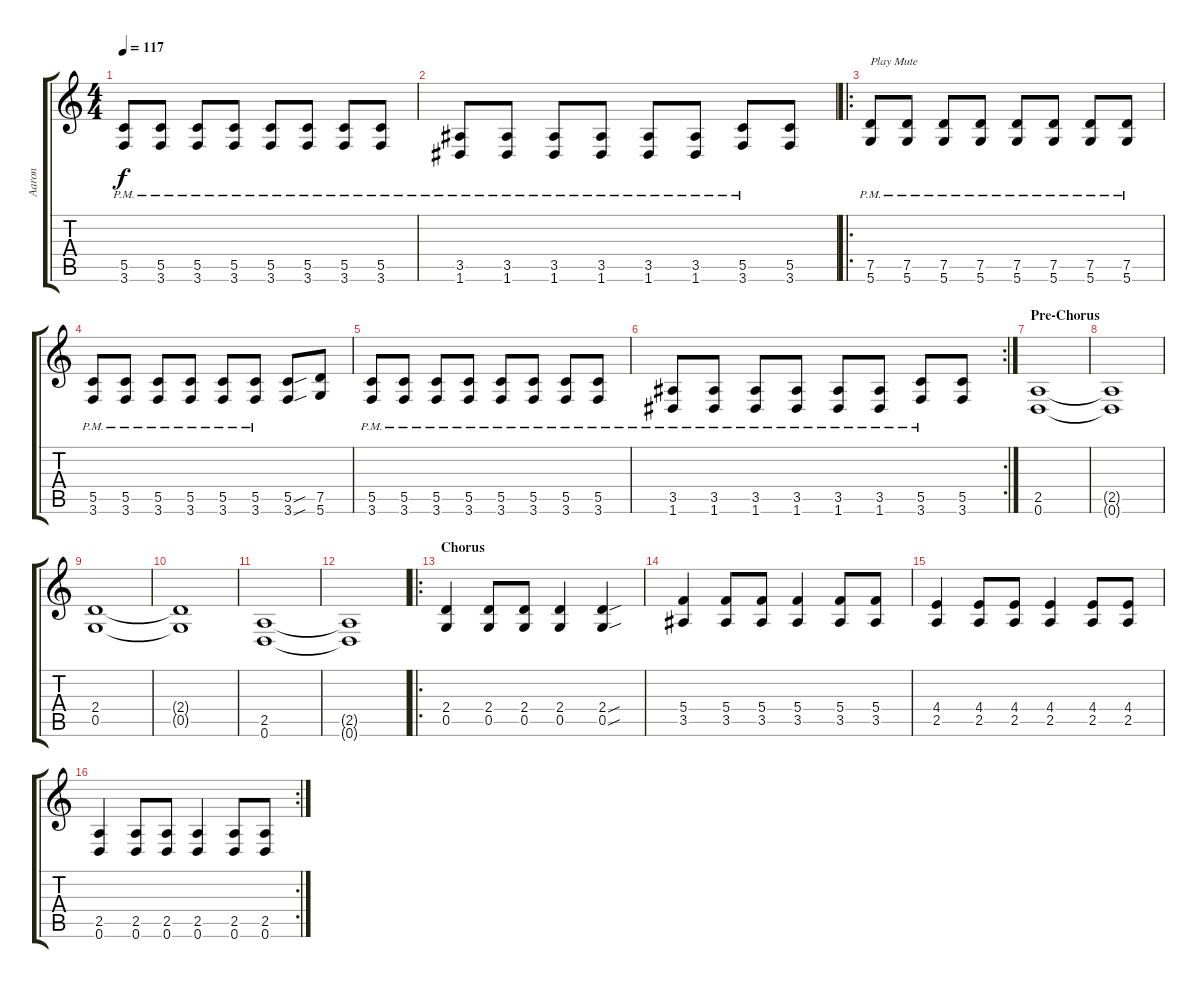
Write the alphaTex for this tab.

\track ("Aaron" "Aaron") {instrument distortionguitar}
\staff {score tabs}
\tuning (D4 A3 F3 C3 G2 D2) {hide}
\ts (4 4)
\tempo 117
\clef g2
\ks c
(5.5{pm} 3.6{pm}).8{dy f} (5.5{pm} 3.6{pm}).8 (5.5{pm} 3.6{pm}).8 (5.5{pm} 3.6{pm}).8 (5.5{pm} 3.6{pm}).8 (5.5{pm} 3.6{pm}).8 (5.5{pm} 3.6{pm}).8 (5.5{pm} 3.6{pm}).8 |
(3.5{pm} 1.6{pm}).8 (3.5{pm} 1.6{pm}).8 (3.5{pm} 1.6{pm}).8 (3.5{pm} 1.6{pm}).8 (3.5{pm} 1.6{pm}).8 (3.5{pm} 1.6{pm}).8 (5.5{pm} 3.6{pm}).8 (5.5 3.6).8 |
\ro
(7.5{pm} 5.6{pm}).8{txt "Play Mute"} (7.5{pm} 5.6{pm}).8 (7.5{pm} 5.6{pm}).8 (7.5{pm} 5.6{pm}).8 (7.5{pm} 5.6{pm}).8 (7.5{pm} 5.6{pm}).8 (7.5{pm} 5.6{pm}).8 (7.5{pm} 5.6{pm}).8 |
(5.5{pm} 3.6{pm}).8 (5.5{pm} 3.6{pm}).8 (5.5{pm} 3.6{pm}).8 (5.5{pm} 3.6{pm}).8 (5.5{pm} 3.6{pm}).8 (5.5{pm} 3.6{pm}).8 (5.5{sou} 3.6{sou}).8 (7.5 5.6).8 |
(5.5{pm} 3.6{pm}).8 (5.5{pm} 3.6{pm}).8 (5.5{pm} 3.6{pm}).8 (5.5{pm} 3.6{pm}).8 (5.5{pm} 3.6{pm}).8 (5.5{pm} 3.6{pm}).8 (5.5{pm} 3.6{pm}).8 (5.5{pm} 3.6{pm}).8 |
\rc 2
(3.5{pm} 1.6{pm}).8 (3.5{pm} 1.6{pm}).8 (3.5{pm} 1.6{pm}).8 (3.5{pm} 1.6{pm}).8 (3.5{pm} 1.6{pm}).8 (3.5{pm} 1.6{pm}).8 (5.5{pm} 3.6{pm}).8 (5.5 3.6).8 |
\section ("" "Pre-Chorus")
(2.5 0.6).1 |
(2.5{t} 0.6{t}).1 |
(2.4 0.5).1 |
(2.4{t} 0.5{t}).1 |
(2.5 0.6).1 |
(2.5{t} 0.6{t}).1 |
\ro
\section ("" "Chorus")
(2.4 0.5).4 (2.4 0.5).8 (2.4 0.5).8 (2.4 0.5).4 (2.4{sou} 0.5{sou}).4 |
(5.4 3.5).4 (5.4 3.5).8 (5.4 3.5).8 (5.4 3.5).4 (5.4 3.5).8 (5.4 3.5).8 |
(4.4 2.5).4 (4.4 2.5).8 (4.4 2.5).8 (4.4 2.5).4 (4.4 2.5).8 (4.4 2.5).8 |
\rc 2
(2.5 0.6).4 (2.5 0.6).8 (2.5 0.6).8 (2.5 0.6).4 (2.5 0.6).8 (2.5 0.6).8
